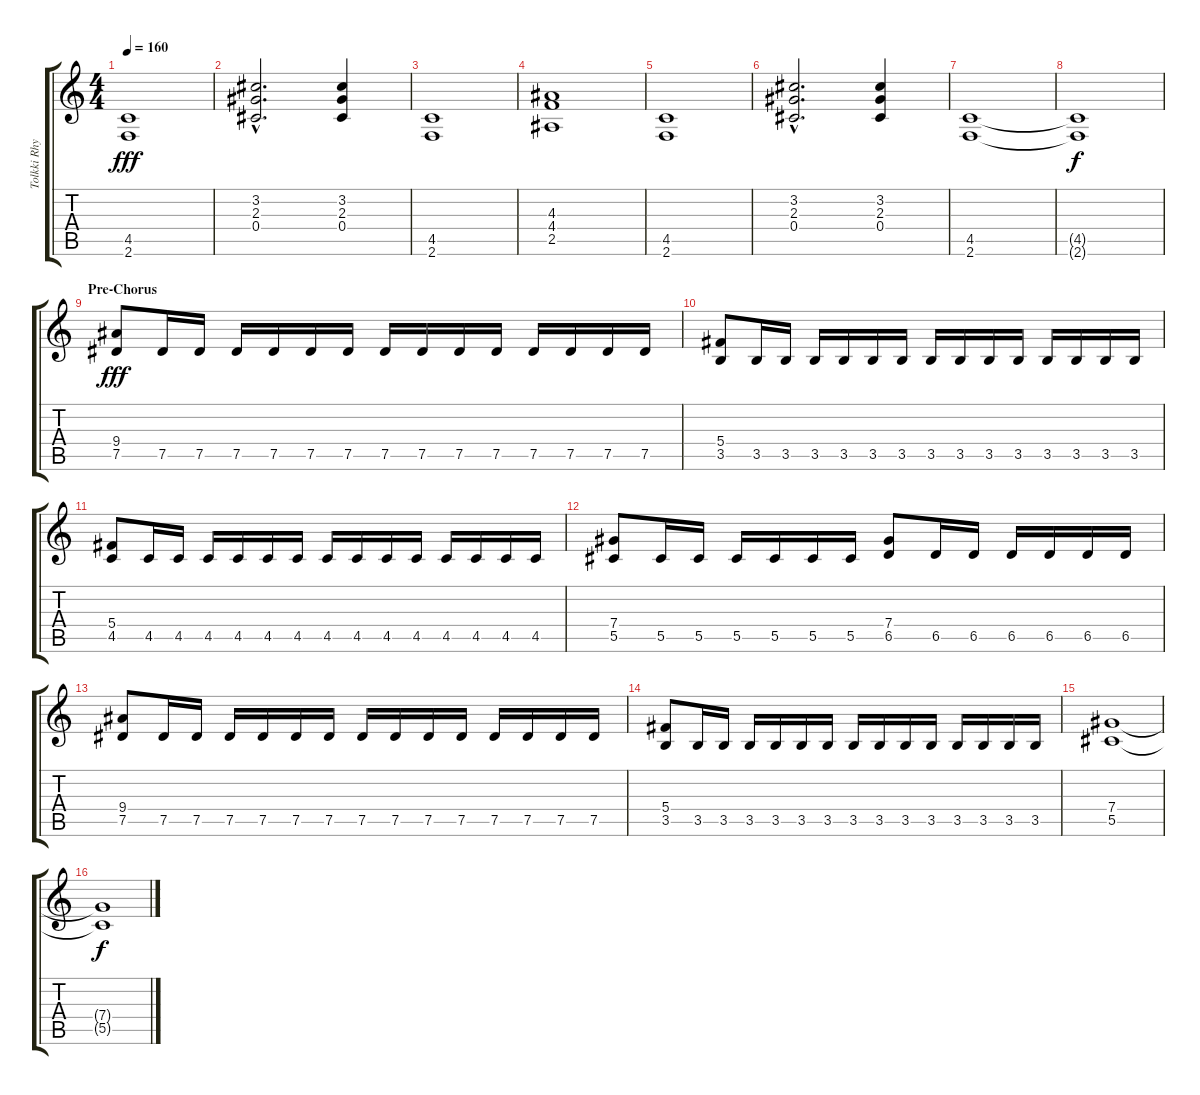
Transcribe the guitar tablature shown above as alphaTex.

\track ("Tolkki Rhythm" "Tolkki Rhy") {instrument overdrivenguitar}
\staff {score tabs}
\tuning (Eb4 Bb3 Gb3 Db3 Ab2 Eb2) {hide}
\ts (4 4)
\tempo 160
\clef g2
\ks c
(4.5 2.6).1{dy fff} |
(3.2{hac} 2.3{hac} 0.4{hac}).2{d} (3.2 2.3 0.4).4 |
(4.5 2.6).1 |
(4.3 4.4 2.5).1 |
(4.5 2.6).1 |
(3.2{hac} 2.3{hac} 0.4{hac}).2{d} (3.2 2.3 0.4).4 |
(4.5 2.6).1 |
(4.5{t} 2.6{t}).1{dy f} |
\section ("" "Pre-Chorus")
(9.4 7.5).8{dy fff} 7.5.16 7.5.16 7.5.16 7.5.16 7.5.16 7.5.16 7.5.16 7.5.16 7.5.16 7.5.16 7.5.16 7.5.16 7.5.16 7.5.16 |
(5.4 3.5).8 3.5.16 3.5.16 3.5.16 3.5.16 3.5.16 3.5.16 3.5.16 3.5.16 3.5.16 3.5.16 3.5.16 3.5.16 3.5.16 3.5.16 |
(5.4 4.5).8 4.5.16 4.5.16 4.5.16 4.5.16 4.5.16 4.5.16 4.5.16 4.5.16 4.5.16 4.5.16 4.5.16 4.5.16 4.5.16 4.5.16 |
(7.4 5.5).8 5.5.16 5.5.16 5.5.16 5.5.16 5.5.16 5.5.16 (7.4 6.5).8 6.5.16 6.5.16 6.5.16 6.5.16 6.5.16 6.5.16 |
(9.4 7.5).8 7.5.16 7.5.16 7.5.16 7.5.16 7.5.16 7.5.16 7.5.16 7.5.16 7.5.16 7.5.16 7.5.16 7.5.16 7.5.16 7.5.16 |
(5.4 3.5).8 3.5.16 3.5.16 3.5.16 3.5.16 3.5.16 3.5.16 3.5.16 3.5.16 3.5.16 3.5.16 3.5.16 3.5.16 3.5.16 3.5.16 |
(7.4 5.5).1 |
(7.4{t} 5.5{t}).1{dy f}
